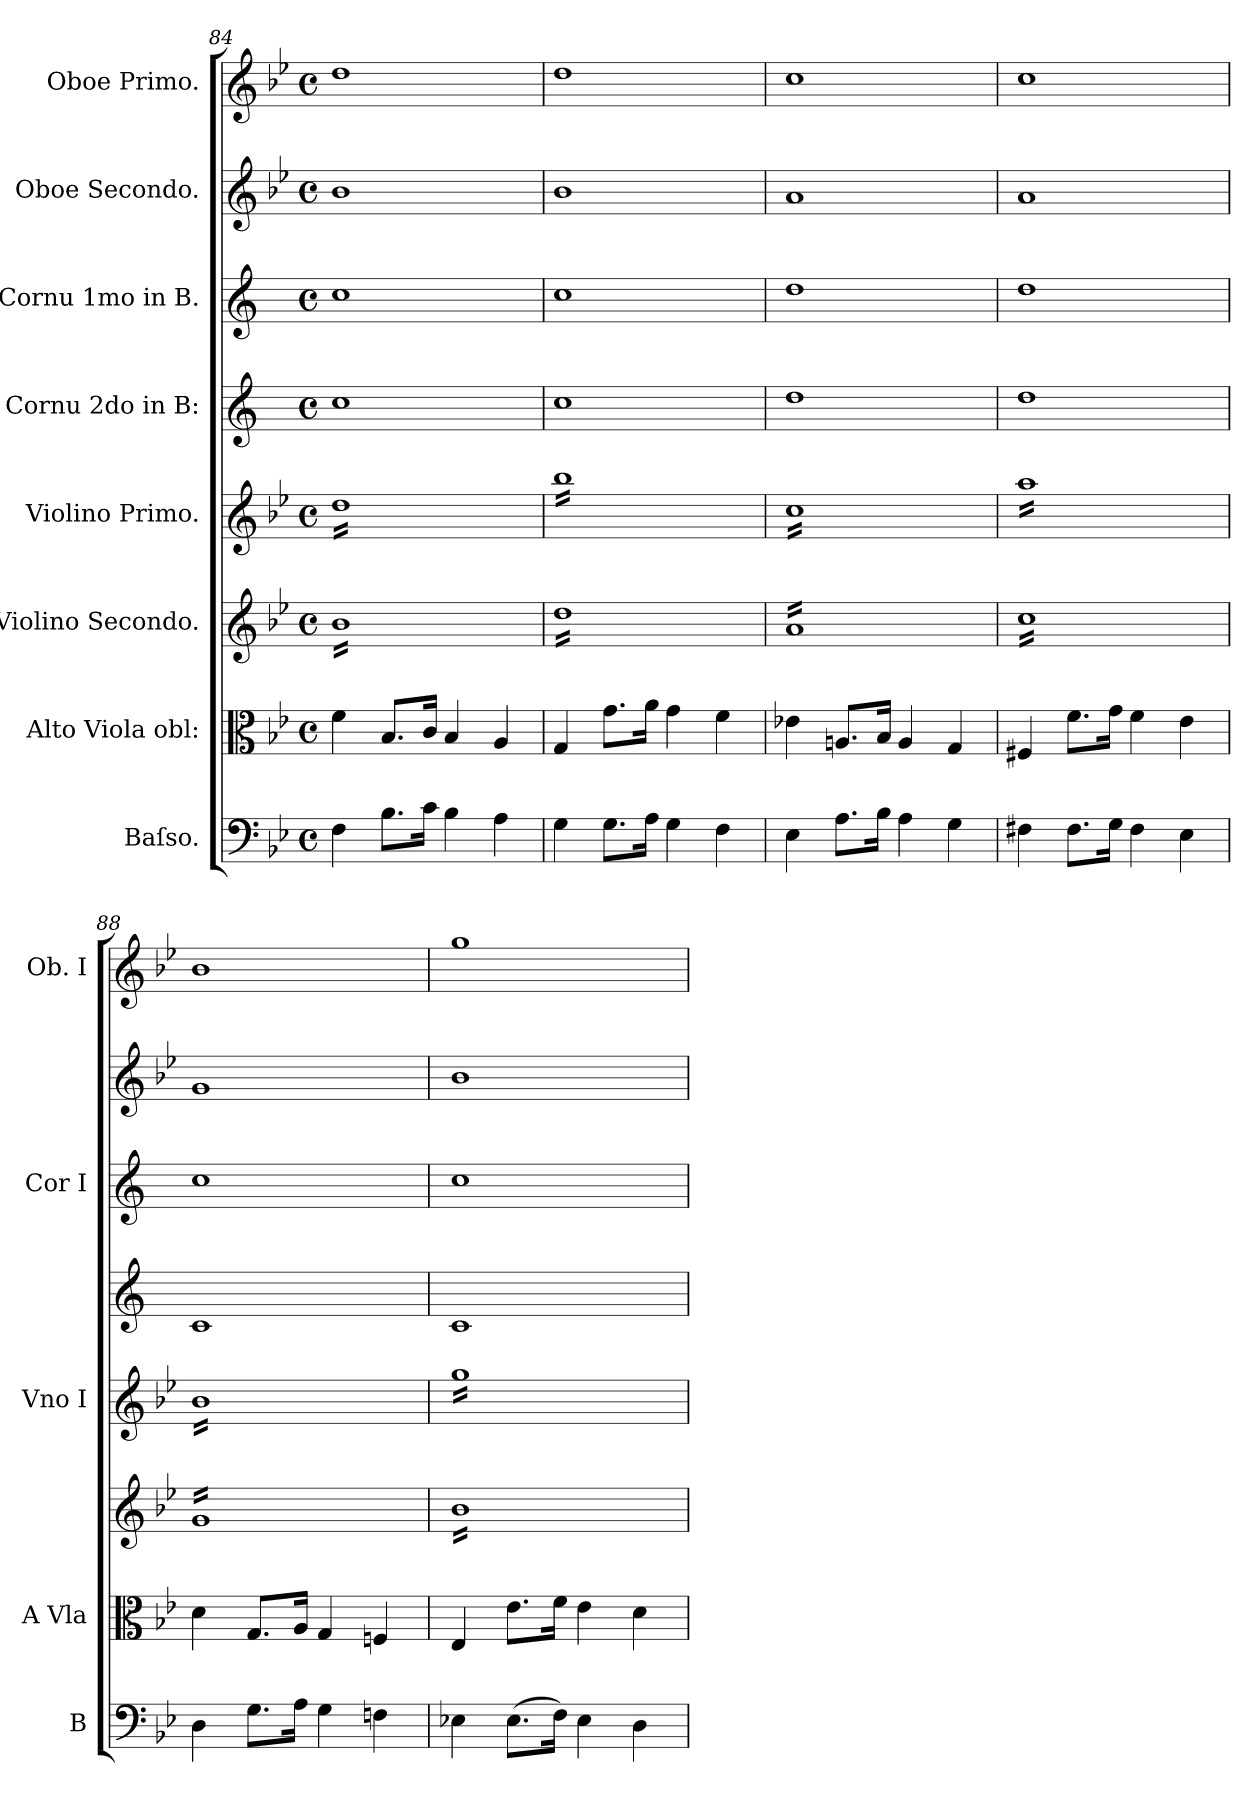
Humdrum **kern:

**kern	**kern	**kern	**kern	**kern	**kern	**kern	**kern
*part8	*part7	*part6	*part5	*part4	*part3	*part2	*part1
*staff8	*staff7	*staff6	*staff5	*staff4	*staff3	*staff2	*staff1
*I"Baſso.	*I"Alto Viola obl:	*I"Violino Secondo.	*I"Violino Primo.	*I"Cornu 2do in B:	*I"Cornu 1mo in B.	*I"Oboe Secondo.	*I"Oboe Primo.
*I'B	*I'A Vla	*	*I'Vno I	*	*I'Cor I	*	*I'Ob. I
*clefF4	*clefC3	*clefG2	*clefG2	*clefG2	*clefG2	*clefG2	*clefG2
*	*	*	*	*ITrd1c2	*ITrd1c2	*	*
*k[b-e-]	*k[b-e-]	*k[b-e-]	*k[b-e-]	*k[b-e-]	*k[b-e-]	*k[b-e-]	*k[b-e-]
*B-:	*B-:	*B-:	*B-:	*B-:	*B-:	*B-:	*B-:
*M4/4	*M4/4	*M4/4	*M4/4	*M4/4	*M4/4	*M4/4	*M4/4
*met(c)	*met(c)	*met(c)	*met(c)	*met(c)	*met(c)	*met(c)	*met(c)
=84	=84	=84	=84	=84	=84	=84	=84
*	*	*tremolo	*	*	*	*	*
*	*	*	*tremolo	*	*	*	*
4F\	4f\	16b-LL	16ddLL	1b-	1b-	1b-	1dd
.	.	16b-	16dd	.	.	.	.
.	.	16b-	16dd	.	.	.	.
.	.	16b-	16dd	.	.	.	.
8.B-\L	8.B-/L	16b-	16dd	.	.	.	.
.	.	16b-	16dd	.	.	.	.
.	.	16b-	16dd	.	.	.	.
16c\Jk	16c/Jk	16b-	16dd	.	.	.	.
4B-\	4B-/	16b-	16dd	.	.	.	.
.	.	16b-	16dd	.	.	.	.
.	.	16b-	16dd	.	.	.	.
.	.	16b-	16dd	.	.	.	.
4A\	4A/	16b-	16dd	.	.	.	.
.	.	16b-	16dd	.	.	.	.
.	.	16b-	16dd	.	.	.	.
.	.	16b-JJ	16ddJJ	.	.	.	.
=85	=85	=85	=85	=85	=85	=85	=85
4G\	4G/	16ddLL	16bb-LL	1b-	1b-	1b-	1dd
.	.	16dd	16bb-	.	.	.	.
.	.	16dd	16bb-	.	.	.	.
.	.	16dd	16bb-	.	.	.	.
8.G\L	8.g\L	16dd	16bb-	.	.	.	.
.	.	16dd	16bb-	.	.	.	.
.	.	16dd	16bb-	.	.	.	.
16A\Jk	16a\Jk	16dd	16bb-	.	.	.	.
4G\	4g\	16dd	16bb-	.	.	.	.
.	.	16dd	16bb-	.	.	.	.
.	.	16dd	16bb-	.	.	.	.
.	.	16dd	16bb-	.	.	.	.
4F\	4f\	16dd	16bb-	.	.	.	.
.	.	16dd	16bb-	.	.	.	.
.	.	16dd	16bb-	.	.	.	.
.	.	16ddJJ	16bb-JJ	.	.	.	.
=86	=86	=86	=86	=86	=86	=86	=86
4E-\	4e-X\	16aLL	16ccLL	1cc	1cc	1a	1cc
.	.	16a	16cc	.	.	.	.
.	.	16a	16cc	.	.	.	.
.	.	16a	16cc	.	.	.	.
8.A\L	8.An/L	16a	16cc	.	.	.	.
.	.	16a	16cc	.	.	.	.
.	.	16a	16cc	.	.	.	.
16B-\Jk	16B-/Jk	16a	16cc	.	.	.	.
4A\	4A/	16a	16cc	.	.	.	.
.	.	16a	16cc	.	.	.	.
.	.	16a	16cc	.	.	.	.
.	.	16a	16cc	.	.	.	.
4G\	4G/	16a	16cc	.	.	.	.
.	.	16a	16cc	.	.	.	.
.	.	16a	16cc	.	.	.	.
.	.	16aJJ	16ccJJ	.	.	.	.
=87	=87	=87	=87	=87	=87	=87	=87
4F#X\	4F#X/	16ccLL	16aaLL	1cc	1cc	1a	1cc
.	.	16cc	16aa	.	.	.	.
.	.	16cc	16aa	.	.	.	.
.	.	16cc	16aa	.	.	.	.
8.F#\L	8.f\L	16cc	16aa	.	.	.	.
.	.	16cc	16aa	.	.	.	.
.	.	16cc	16aa	.	.	.	.
16G\Jk	16g\Jk	16cc	16aa	.	.	.	.
4F#\	4f\	16cc	16aa	.	.	.	.
.	.	16cc	16aa	.	.	.	.
.	.	16cc	16aa	.	.	.	.
.	.	16cc	16aa	.	.	.	.
4E-\	4e-\	16cc	16aa	.	.	.	.
.	.	16cc	16aa	.	.	.	.
.	.	16cc	16aa	.	.	.	.
.	.	16ccJJ	16aaJJ	.	.	.	.
=88	=88	=88	=88	=88	=88	=88	=88
4D\	4d\	16gLL	16b-LL	1B-	1b-	1g	1b-
.	.	16g	16b-	.	.	.	.
.	.	16g	16b-	.	.	.	.
.	.	16g	16b-	.	.	.	.
8.G\L	8.G/L	16g	16b-	.	.	.	.
.	.	16g	16b-	.	.	.	.
.	.	16g	16b-	.	.	.	.
16A\Jk	16A/Jk	16g	16b-	.	.	.	.
4G\	4G/	16g	16b-	.	.	.	.
.	.	16g	16b-	.	.	.	.
.	.	16g	16b-	.	.	.	.
.	.	16g	16b-	.	.	.	.
4Fn\	4Fn/	16g	16b-	.	.	.	.
.	.	16g	16b-	.	.	.	.
.	.	16g	16b-	.	.	.	.
.	.	16gJJ	16b-JJ	.	.	.	.
=89	=89	=89	=89	=89	=89	=89	=89
4E-X\	4E-/	16b-LL	16ggLL	1B-	1b-	1b-	1gg
.	.	16b-	16gg	.	.	.	.
.	.	16b-	16gg	.	.	.	.
.	.	16b-	16gg	.	.	.	.
(8.E-\L	8.e-\L	16b-	16gg	.	.	.	.
.	.	16b-	16gg	.	.	.	.
.	.	16b-	16gg	.	.	.	.
16F\Jk)	16f\Jk	16b-	16gg	.	.	.	.
4E-\	4e-\	16b-	16gg	.	.	.	.
.	.	16b-	16gg	.	.	.	.
.	.	16b-	16gg	.	.	.	.
.	.	16b-	16gg	.	.	.	.
4D\	4d\	16b-	16gg	.	.	.	.
.	.	16b-	16gg	.	.	.	.
.	.	16b-	16gg	.	.	.	.
.	.	16b-JJ	16ggJJ	.	.	.	.
*	*	*	*Xtremolo	*	*	*	*
*	*	*Xtremolo	*	*	*	*	*
=	=	=	=	=	=	=	=
*-	*-	*-	*-	*-	*-	*-	*-
